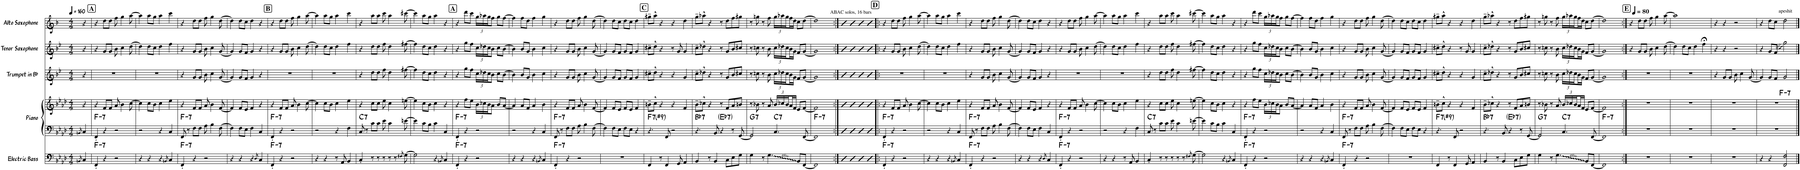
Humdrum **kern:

**kern	**harte	**kern	**kern	**harte	**kern	**kern	**kern
*part5	*part5	*part4	*part4	*part4	*part3	*part2	*part1
*staff6	*	*staff5	*staff4	*	*staff3	*staff2	*staff1
*I"Electric Bass	*	*I"Piano	*	*	*I"Trumpet in Bb	*I"Tenor Saxophone	*I"Alto Saxophone
*I'El. B.	*	*I'Piano	*	*	*I'Tpt. in Bb	*I'T. Sax.	*I'A. Sax.
*clefF4	*	*clefF4	*clefG2	*	*clefG2	*clefG2	*clefG2
*Trd7c12	*	*	*	*	*Trd1c2	*Trd8c14	*Trd5c9
*k[b-e-a-d-]	*	*k[b-e-a-d-]	*k[b-e-a-d-]	*	*k[b-e-]	*k[b-e-]	*k[b-]
*M4/4	*	*M4/4	*M4/4	*	*M4/4	*M4/4	*M4/4
*MM160	*	*MM160	*MM160	*	*MM160	*MM160	*MM160
=1	=1	=1	=1	=1	=1	=1	=1
8qBBn/	.	8qBBn/	.	.	.	.	.
4C/	.	4C/	4r	.	4r	4r	4r
!!LO:REH:place=s1:a:B:cj:fs=14:t=A
=2	=2	=2	=2	=2	=2	=2	=2
!	!LO:H:kt=7	!	!	!LO:H:kt=7	!	!	!
4FF'/	F:min7	4FF'/	4r	F:min7	1r	4r	4r
4r	.	4r	8f/L	.	.	8g/L	8dd\L
.	.	.	8f/J	.	.	8g/J	8dd\J
2r	.	2r	8a-/	.	.	8b-\	8ff\
.	.	.	4b-\	.	.	4cc\	4gg\
.	.	.	[8cc\	.	.	[8dd\	[8aa\
=3	=3	=3	=3	=3	=3	=3	=3
4r	.	2r	4cc\]	.	1r	4dd\]	4aa\]
4r	.	.	8cc\L	.	.	8dd\L	8aa\L
.	.	.	8b-\J	.	.	8cc\J	8gg\J
4r	.	4r	4cc\	.	.	4dd\	4aa\
8qBBn/	.	.	.	.	.	.	.
4C/	.	4C/	4ee-\	.	.	4ff\	4ccc\
=4	=4	=4	=4	=4	=4	=4	=4
!	!LO:H:kt=7	!	!	!LO:H:kt=7	!	!	!
4FF'/	F:min7	8FF/	4r	F:min7	4r	4r	4r
.	.	8r	.	.	.	.	.
4r	.	8F\L	8f/L	.	8g/L	8g/L	8dd\L
.	.	8F\J	8f/J	.	8g/J	8g/J	8dd\J
2r	.	8A-\	8a-/	.	8b-\	8b-\	8ff\
.	.	4B-\	4b-\	.	4cc\	4cc\	4gg\
.	.	[8F\	[8f/	.	[8g/	[8g/	[8dd\
=5	=5	=5	=5	=5	=5	=5	=5
4r	.	4F\]	4f/]	.	4g/]	4g/]	4dd\]
4r	.	8F\L	8f/L	.	8g/L	8g/L	8dd\L
.	.	8E-\J	8e-/J	.	8f/J	8f/J	8cc\J
4r	.	4F\	4f/	.	4g/	4g/	4dd\
8qD-/	.	.	.	.	.	.	.
4C/	.	4C/	4r	.	4r	4r	4r
!!LO:REH:place=s1:a:B:cj:fs=14:t=B
=6	=6	=6	=6	=6	=6	=6	=6
!	!LO:H:kt=7	!	!	!LO:H:kt=7	!	!	!
4FF'/	F:min7	4FF'/	4r	F:min7	1r	4r	4r
4r	.	4r	8f/L	.	.	8g/L	8dd\L
.	.	.	8f/J	.	.	8g/J	8dd\J
2r	.	2r	8a-/	.	.	8b-\	8ff\
.	.	.	4b-\	.	.	4cc\	4gg\
.	.	.	[8cc\	.	.	[8dd\	[8aa\
=7	=7	=7	=7	=7	=7	=7	=7
4r	.	2r	4cc\]	.	1r	4dd\]	4aa\]
4r	.	.	8cc\L	.	.	8dd\L	8aa\L
.	.	.	8b-\J	.	.	8cc\J	8gg\J
8r	.	4r	4cc\	.	.	4dd\	4aa\
8AA-/	.	.	.	.	.	.	.
4BB-/	.	4F\	4ee-\	.	.	4ff\	4ccc\
=8	=8	=8	=8	=8	=8	=8	=8
!	!	!	!	!LO:H:kt=7	!	!	!
4C'/	.	8C/	4r	C:7	4r	4r	4r
.	.	8r	.	.	.	.	.
8r	.	8c\L	8cc\L	.	8dd\L	8dd\L	8aa\L
8r	.	8c\J	8cc\J	.	8dd\J	8dd\J	8aa\J
8r	.	8e-\	8ee-\	.	8ff\	8ff\	8ccc\
8r	.	4c\	4cc\	.	4dd\	4dd\	4aa\
8r	.	.	.	.	.	.	.
8qF#X/	.	.	.	.	.	.	.
[8G\	.	[8en\	[8een\	.	[8ff#X\	[8ff#X\	[8ccc#X\
=9	=9	=9	=9	=9	=9	=9	=9
2G\]	.	4e\]	4ee\]	.	4ff#\]	4ff#\]	4ccc#\]
.	.	8c\L	8cc\L	.	8dd\L	8dd\L	8aa\L
.	.	8B-\J	8b-\J	.	8cc\J	8cc\J	8gg\J
4r	.	4c\	4cc\	.	4dd\	4dd\	4aa\
8qBBn/	.	.	.	.	.	.	.
4C/	.	4C/	4r	.	4r	4r	4r
!!LO:REH:place=s1:a:B:cj:fs=14:t=A
=10	=10	=10	=10	=10	=10	=10	=10
!	!LO:H:kt=7	!	!	!LO:H:kt=7	!	!	!
4FF'/	F:min7	4FF'/	4r	F:min7	4r	4r	4r
4r	.	4r	8ff\L	.	8gg\L	8gg\L	8ddd\L
.	.	.	8ee-\J	.	8ff\J	8ff\J	8ccc\J
*	*	*	*Xbrackettup	*	*Xbrackettup	*Xbrackettup	*Xbrackettup
2r	.	2r	24b-\LL	.	24cc\LL	24cc\LL	24gg\LL
.	.	.	24cc-X\	.	24dd-X\	24dd-X\	24aa-X\
.	.	.	24b-\J	.	24cc\J	24cc\J	24gg\J
.	.	.	8a-\J	.	8b-\J	8b-\J	8ff\J
.	.	.	8b-/L	.	8cc\L	8cc\L	8gg\L
.	.	.	[8a-/J	.	[8b-\J	[8b-\J	[8ff\J
=11	=11	=11	=11	=11	=11	=11	=11
4r	.	2r	4a-/]	.	4b-\]	4b-\]	4ff\]
4r	.	.	8a-/L	.	8b-/L	8b-/L	8ff\L
.	.	.	8f/J	.	8g/J	8g/J	8dd\J
4r	.	4r	4a-/	.	4b-\	4b-\	4ff\
8qBBn/	.	.	.	.	.	.	.
4C/	.	4C/	4b-\	.	4cc\	4cc\	4gg\
=12	=12	=12	=12	=12	=12	=12	=12
!	!LO:H:kt=7	!	!	!LO:H:kt=7	!	!	!
4FF'/	F:min7	8FF/	4r	F:min7	4r	4r	4r
.	.	8r	.	.	.	.	.
4r	.	8F\L	8f/L	.	8g/L	8g/L	8dd\L
.	.	8F\J	8f/J	.	8g/J	8g/J	8dd\J
2r	.	8A-\	8a-/	.	8b-\	8b-\	8ff\
.	.	4B-\	4b-\	.	4cc\	4cc\	4gg\
.	.	[8F\	[8f/	.	[8g/	[8g/	[8dd\
=13	=13	=13	=13	=13	=13	=13	=13
1r	.	4F\]	4f/]	.	4g/]	4g/]	4dd\]
.	.	8F\L	8f/L	.	8g/L	8g/L	8dd\L
.	.	8E-\J	8e-/J	.	8f/J	8f/J	8cc\J
.	.	8F\L	8f/L	.	8g/L	8g/L	8dd\L
.	.	8E-\J	8e-/J	.	8f/J	8f/J	8cc\J
.	.	4r	4f/	.	4g/	4g/	4dd\
!!LO:REH:place=s1:a:B:cj:fs=14:t=C
=14	=14	=14	=14	=14	=14	=14	=14
!	!	!	!	!LO:H:kt=7	!	!	!
4FF/	.	4.r	8bn~\L	F:7(#9)	8cc#X~\L	8cc#X~\L	8gg#X~\L
.	.	.	8cc^^\J	.	8dd^^\J	8dd^^\J	8aa^^\J
8r	.	.	4r	.	4r	4r	4r
4FF/	.	8FF/	.	.	.	.	.
.	.	2r	4r	.	4r	8r	4r
8GG/	.	.	.	.	.	8g/	.
4AA-/	.	.	4f/	.	4g/	4g/	4dd\
=15	=15	=15	=15	=15	=15	=15	=15
!	!	!	!	!LO:H:kt=7	!	!	!
4BB-/	.	4.r	8b-~\L	Bb:7	8cc~\L	8cc~\L	8gg~\L
.	.	.	8cc-X^^\J	.	8dd-X^^\J	8dd-X^^\J	8aa-X^^\J
8r	.	.	4r	.	4r	4r	4r
4BB-/	.	8BB-/	.	.	.	.	.
!	!	!	!	!LO:H:kt=7	!	!	!
.	.	4r	8r	Eb:7	8r	8r	8r
8C\L	.	.	8f/L	.	8g/L	8g/L	8dd\L
8E-\	.	8r	8a-/	.	8b-/	8b-/	8ff\
8G\J	.	[8GG/	8bn/J	.	8cc#X/J	8cc#X/J	8gg#X\J
=16	=16	=16	=16	=16	=16	=16	=16
!	!	!	!	!LO:H:kt=7	!	!	!
4G\	.	2GG/]	8r	G:7	8r	8r	8r
.	.	.	8b-X\	.	8ccn\	8ccn\	8ggn\
8r	.	.	8r	.	8r	8r	8r
4.G\	.	.	8a-/	.	8b-\	8b-\	8ff\
!	!	!	!	!LO:H:kt=7	!	!	!
.	.	4.C/	24b-/LL	C:7	24cc\LL	24cc\LL	24gg\LL
.	.	.	24cc-X/	.	24dd-X\	24dd-X\	24aa-X\
.	.	.	24b-/	.	24cc\	24cc\	24gg\
.	.	.	16a-/	.	16b-\	16b-\	16ff\
.	.	.	16f/JJ	.	16g\JJ	16g\JJ	16dd\JJ
8BB-/L	.	.	8e-/L	.	8f/L	8f/L	8cc\L
[8FF/J	.	[8FF/	[8f/J	.	[8g/J	[8g/J	[8dd\J
=17	=17	=17	=17	=17	=17	=17	=17
!	!	!	!	!LO:H:kt=7	!	!	!
1FF]	.	1FF]	1f]	F:min7	1g]	1g]	1dd]
=18:|!	=18:|!	=18:|!	=18:|!	=18:|!	=18:|!	=18:|!	=18:|!
!	!	!	!	!	!	!	!LO:TX:a:t=ABAC solos, 16 bars
4D-	.	4D-	4b-	.	4b-	4b-	4b-
4D-	.	4D-	4b-	.	4b-	4b-	4b-
4D-	.	4D-	4b-	.	4b-	4b-	4b-
4D-	.	4D-	4b-	.	4b-	4b-	4b-
!!LO:REH:place=s1:a:B:cj:fs=14:t=D
=19!|:	=19!|:	=19!|:	=19!|:	=19!|:	=19!|:	=19!|:	=19!|:
!	!LO:H:kt=7	!	!	!LO:H:kt=7	!	!	!
4FF'/	F:min7	4FF'/	4r	F:min7	1r	4r	4r
4r	.	4r	8f/L	.	.	8g/L	8dd\L
.	.	.	8f/J	.	.	8g/J	8dd\J
2r	.	2r	8a-/	.	.	8b-\	8ff\
.	.	.	4b-\	.	.	4cc\	4gg\
.	.	.	[8cc\	.	.	[8dd\	[8aa\
=20	=20	=20	=20	=20	=20	=20	=20
4r	.	2r	4cc\]	.	1r	4dd\]	4aa\]
4r	.	.	8cc\L	.	.	8dd\L	8aa\L
.	.	.	8b-\J	.	.	8cc\J	8gg\J
4r	.	4r	4cc\	.	.	4dd\	4aa\
8qBBn/	.	.	.	.	.	.	.
4C/	.	4C/	4ee-\	.	.	4ff\	4ccc\
=21	=21	=21	=21	=21	=21	=21	=21
!	!LO:H:kt=7	!	!	!LO:H:kt=7	!	!	!
4FF'/	F:min7	8FF/	4r	F:min7	4r	4r	4r
.	.	8r	.	.	.	.	.
4r	.	8F\L	8f/L	.	8g/L	8g/L	8dd\L
.	.	8F\J	8f/J	.	8g/J	8g/J	8dd\J
2r	.	8A-\	8a-/	.	8b-\	8b-\	8ff\
.	.	4B-\	4b-\	.	4cc\	4cc\	4gg\
.	.	[8F\	[8f/	.	[8g/	[8g/	[8dd\
=22	=22	=22	=22	=22	=22	=22	=22
4r	.	4F\]	4f/]	.	4g/]	4g/]	4dd\]
4r	.	8F\L	8f/L	.	8g/L	8g/L	8dd\L
.	.	8E-\J	8e-/J	.	8f/J	8f/J	8cc\J
4r	.	4F\	4f/	.	4g/	4g/	4dd\
8qD-/	.	.	.	.	.	.	.
4C/	.	4C/	4r	.	4r	4r	4r
=23	=23	=23	=23	=23	=23	=23	=23
!	!LO:H:kt=7	!	!	!LO:H:kt=7	!	!	!
4FF'/	F:min7	4FF'/	4r	F:min7	1r	4r	4r
4r	.	4r	8f/L	.	.	8g/L	8dd\L
.	.	.	8f/J	.	.	8g/J	8dd\J
2r	.	2r	8a-/	.	.	8b-\	8ff\
.	.	.	4b-\	.	.	4cc\	4gg\
.	.	.	[8cc\	.	.	[8dd\	[8aa\
=24	=24	=24	=24	=24	=24	=24	=24
4r	.	2r	4cc\]	.	1r	4dd\]	4aa\]
4r	.	.	8cc\L	.	.	8dd\L	8aa\L
.	.	.	8b-\J	.	.	8cc\J	8gg\J
8r	.	4r	4cc\	.	.	4dd\	4aa\
8AA-/	.	.	.	.	.	.	.
4BB-/	.	4F\	4ee-\	.	.	4ff\	4ccc\
=25	=25	=25	=25	=25	=25	=25	=25
!	!	!	!	!LO:H:kt=7	!	!	!
4C'/	.	8C/	4r	C:7	4r	4r	4r
.	.	8r	.	.	.	.	.
8r	.	8c\L	8cc\L	.	8dd\L	8dd\L	8aa\L
8r	.	8c\J	8cc\J	.	8dd\J	8dd\J	8aa\J
8r	.	8e-\	8ee-\	.	8ff\	8ff\	8ccc\
8r	.	4c\	4cc\	.	4dd\	4dd\	4aa\
8r	.	.	.	.	.	.	.
8qF#X/	.	.	.	.	.	.	.
[8G\	.	[8en\	[8een\	.	[8ff#X\	[8ff#X\	[8ccc#X\
=26	=26	=26	=26	=26	=26	=26	=26
2G\]	.	4e\]	4ee\]	.	4ff#\]	4ff#\]	4ccc#\]
.	.	8c\L	8cc\L	.	8dd\L	8dd\L	8aa\L
.	.	8B-\J	8b-\J	.	8cc\J	8cc\J	8gg\J
4r	.	4c\	4cc\	.	4dd\	4dd\	4aa\
8qBBn/	.	.	.	.	.	.	.
4C/	.	4C/	4r	.	4r	4r	4r
=27	=27	=27	=27	=27	=27	=27	=27
!	!LO:H:kt=7	!	!	!LO:H:kt=7	!	!	!
4FF'/	F:min7	4FF'/	4r	F:min7	4r	4r	4r
4r	.	4r	8ff\L	.	8gg\L	8gg\L	8ddd\L
.	.	.	8ee-\J	.	8ff\J	8ff\J	8ccc\J
2r	.	2r	24b-\LL	.	24cc\LL	24cc\LL	24gg\LL
.	.	.	24cc-X\	.	24dd-X\	24dd-X\	24aa-X\
.	.	.	24b-\J	.	24cc\J	24cc\J	24gg\J
.	.	.	8a-\J	.	8b-\J	8b-\J	8ff\J
.	.	.	8b-/L	.	8cc\L	8cc\L	8gg\L
.	.	.	[8a-/J	.	[8b-\J	[8b-\J	[8ff\J
=28	=28	=28	=28	=28	=28	=28	=28
4r	.	2r	4a-/]	.	4b-\]	4b-\]	4ff\]
4r	.	.	8a-/L	.	8b-/L	8b-/L	8ff\L
.	.	.	8f/J	.	8g/J	8g/J	8dd\J
4r	.	4r	4a-/	.	4b-\	4b-\	4ff\
8qBBn/	.	.	.	.	.	.	.
4C/	.	4C/	4b-\	.	4cc\	4cc\	4gg\
=29	=29	=29	=29	=29	=29	=29	=29
!	!LO:H:kt=7	!	!	!LO:H:kt=7	!	!	!
4FF'/	F:min7	8FF/	4r	F:min7	4r	4r	4r
.	.	8r	.	.	.	.	.
4r	.	8F\L	8f/L	.	8g/L	8g/L	8dd\L
.	.	8F\J	8f/J	.	8g/J	8g/J	8dd\J
2r	.	8A-\	8a-/	.	8b-\	8b-\	8ff\
.	.	4B-\	4b-\	.	4cc\	4cc\	4gg\
.	.	[8F\	[8f/	.	[8g/	[8g/	[8dd\
=30	=30	=30	=30	=30	=30	=30	=30
1r	.	4F\]	4f/]	.	4g/]	4g/]	4dd\]
.	.	8F\L	8f/L	.	8g/L	8g/L	8dd\L
.	.	8E-\J	8e-/J	.	8f/J	8f/J	8cc\J
.	.	8F\L	8f/L	.	8g/L	8g/L	8dd\L
.	.	8E-\J	8e-/J	.	8f/J	8f/J	8cc\J
.	.	4r	4f/	.	4g/	4g/	4dd\
=31	=31	=31	=31	=31	=31	=31	=31
!	!	!	!	!LO:H:kt=7	!	!	!
4FF/	.	4.r	8bn~\L	F:7(#9)	8cc#X~\L	8cc#X~\L	8gg#X~\L
.	.	.	8cc^^\J	.	8dd^^\J	8dd^^\J	8aa^^\J
8r	.	.	4r	.	4r	4r	4r
4FF/	.	8FF/	.	.	.	.	.
.	.	2r	4r	.	4r	8r	4r
8GG/	.	.	.	.	.	8g/	.
4AA-/	.	.	4f/	.	4g/	4g/	4dd\
=32	=32	=32	=32	=32	=32	=32	=32
!	!	!	!	!LO:H:kt=7	!	!	!
4BB-/	.	4.r	8b-~\L	Bb:7	8cc~\L	8cc~\L	8gg~\L
.	.	.	8cc-X^^\J	.	8dd-X^^\J	8dd-X^^\J	8aa-X^^\J
8r	.	.	4r	.	4r	4r	4r
4BB-/	.	8BB-/	.	.	.	.	.
!	!	!	!	!LO:H:kt=7	!	!	!
.	.	4r	8r	Eb:7	8r	8r	8r
8C\L	.	.	8f/L	.	8g/L	8g/L	8dd\L
8E-\	.	8r	8a-/	.	8b-/	8b-/	8ff\
8G\J	.	[8GG/	8bn/J	.	8cc#X/J	8cc#X/J	8gg#X\J
=33	=33	=33	=33	=33	=33	=33	=33
!	!	!	!	!LO:H:kt=7	!	!	!
4G\	.	2GG/]	8r	G:7	8r	8r	8r
.	.	.	8b-X\	.	8ccn\	8ccn\	8ggn\
8r	.	.	8r	.	8r	8r	8r
4.G\	.	.	8a-/	.	8b-\	8b-\	8ff\
!	!	!	!	!LO:H:kt=7	!	!	!
.	.	4.C/	24b-/LL	C:7	24cc\LL	24cc\LL	24gg\LL
.	.	.	24cc-X/	.	24dd-X\	24dd-X\	24aa-X\
.	.	.	24b-/	.	24cc\	24cc\	24gg\
.	.	.	16a-/	.	16b-\	16b-\	16ff\
.	.	.	16f/JJ	.	16g\JJ	16g\JJ	16dd\JJ
8BB-/L	.	.	8e-/L	.	8f/L	8f/L	8cc\L
[8FF/J	.	[8FF/	[8f/J	.	[8g/J	[8g/J	[8dd\J
=34	=34	=34	=34	=34	=34	=34	=34
!	!	!	!	!LO:H:kt=7	!	!	!
1FF]	.	1FF]	1f]	F:min7	1g]	1g]	1dd]
=35:|!	=35:|!	=35:|!	=35:|!	=35:|!	=35:|!	=35:|!	=35:|!
!!LO:REH:place=s1:a:B:cj:fs=14:t=E
*	*	*	*	*	*	*	*MM80
1r	.	1r	1r	.	1r	4r	4r
.	.	.	.	.	.	8g/L	8dd\L
.	.	.	.	.	.	8g/J	8dd\J
.	.	.	.	.	.	8b-\	8ff\
.	.	.	.	.	.	4cc\	4gg\
.	.	.	.	.	.	[8dd\	[8aa\
=36	=36	=36	=36	=36	=36	=36	=36
1r	.	1r	1r	.	1r	4dd\]	1aa]
.	.	.	.	.	.	8dd\L	.
.	.	.	.	.	.	8cc\J	.
.	.	.	.	.	.	4dd\	.
.	.	.	.	.	.	4ff;<\	.
=37	=37	=37	=37	=37	=37	=37	=37
1r	.	1r	1r	.	4r	4r	4r
.	.	.	.	.	8g/L	4r	4r
.	.	.	.	.	8g/J	.	.
.	.	.	.	.	8b-\	2r	2r
.	.	.	.	.	4cc\	.	.
.	.	.	.	.	[8g/	.	.
=38	=38	=38	=38	=38	=38	=38	=38
!	!	!	!	!LO:H:kt=7	!	!	!
4r	.	1r	1r	F:min7	4g/]	4r	4r
4r	.	.	.	.	8g/L	8g/L	8dd\L
.	.	.	.	.	8f/J	8f/J	8cc\J
!	!	!	!	!	!	!	!LO:TX:a:t=apeshit
2FF/ 2F/	.	.	.	.	2g/	2gg\	2dd\
==	==	==	==	==	==	==	==
*-	*-	*-	*-	*-	*-	*-	*-
